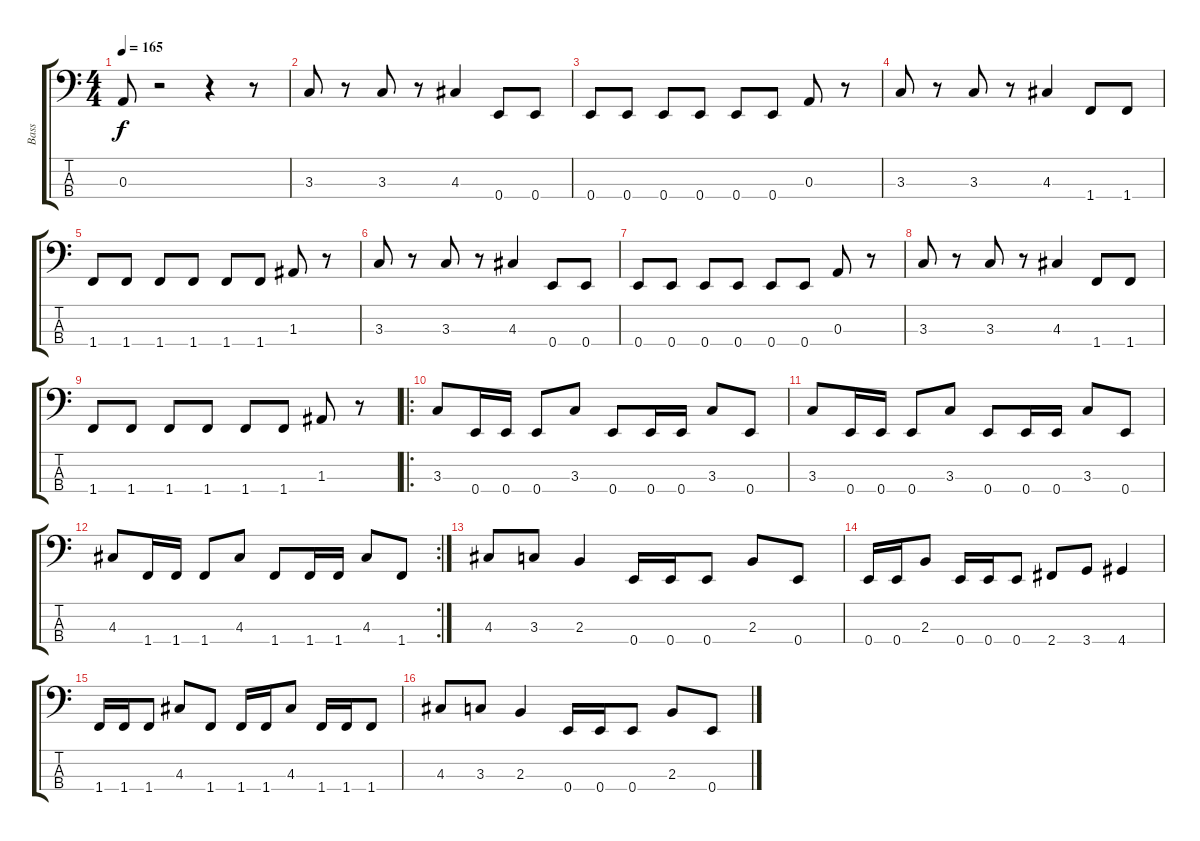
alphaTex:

\track ("Bass" "Bass") {instrument electricbasspick}
\staff {score tabs}
\tuning (G2 D2 A1 E1) {hide}
\ts (4 4)
\tempo 165
\clef f4
\ks c
0.3.8{dy f} r.2 r.4 r.8 |
3.3.8 r.8 3.3.8 r.8 4.3.4 0.4.8 0.4.8 |
0.4.8 0.4.8 0.4.8 0.4.8 0.4.8 0.4.8 0.3.8 r.8 |
3.3.8 r.8 3.3.8 r.8 4.3.4 1.4.8 1.4.8 |
1.4.8 1.4.8 1.4.8 1.4.8 1.4.8 1.4.8 1.3.8 r.8 |
3.3.8 r.8 3.3.8 r.8 4.3.4 0.4.8 0.4.8 |
0.4.8 0.4.8 0.4.8 0.4.8 0.4.8 0.4.8 0.3.8 r.8 |
3.3.8 r.8 3.3.8 r.8 4.3.4 1.4.8 1.4.8 |
1.4.8 1.4.8 1.4.8 1.4.8 1.4.8 1.4.8 1.3.8 r.8 |
\ro
3.3.8 0.4.16 0.4.16 0.4.8 3.3.8 0.4.8 0.4.16 0.4.16 3.3.8 0.4.8 |
3.3.8 0.4.16 0.4.16 0.4.8 3.3.8 0.4.8 0.4.16 0.4.16 3.3.8 0.4.8 |
\rc 2
4.3.8 1.4.16 1.4.16 1.4.8 4.3.8 1.4.8 1.4.16 1.4.16 4.3.8 1.4.8 |
4.3.8 3.3.8 2.3.4 0.4.16 0.4.16 0.4.8 2.3.8 0.4.8 |
0.4.16 0.4.16 2.3.8 0.4.16 0.4.16 0.4.8 2.4.8 3.4.8 4.4.4 |
1.4.16 1.4.16 1.4.8 4.3.8 1.4.8 1.4.16 1.4.16 4.3.8 1.4.16 1.4.16 1.4.8 |
4.3.8 3.3.8 2.3.4 0.4.16 0.4.16 0.4.8 2.3.8 0.4.8
